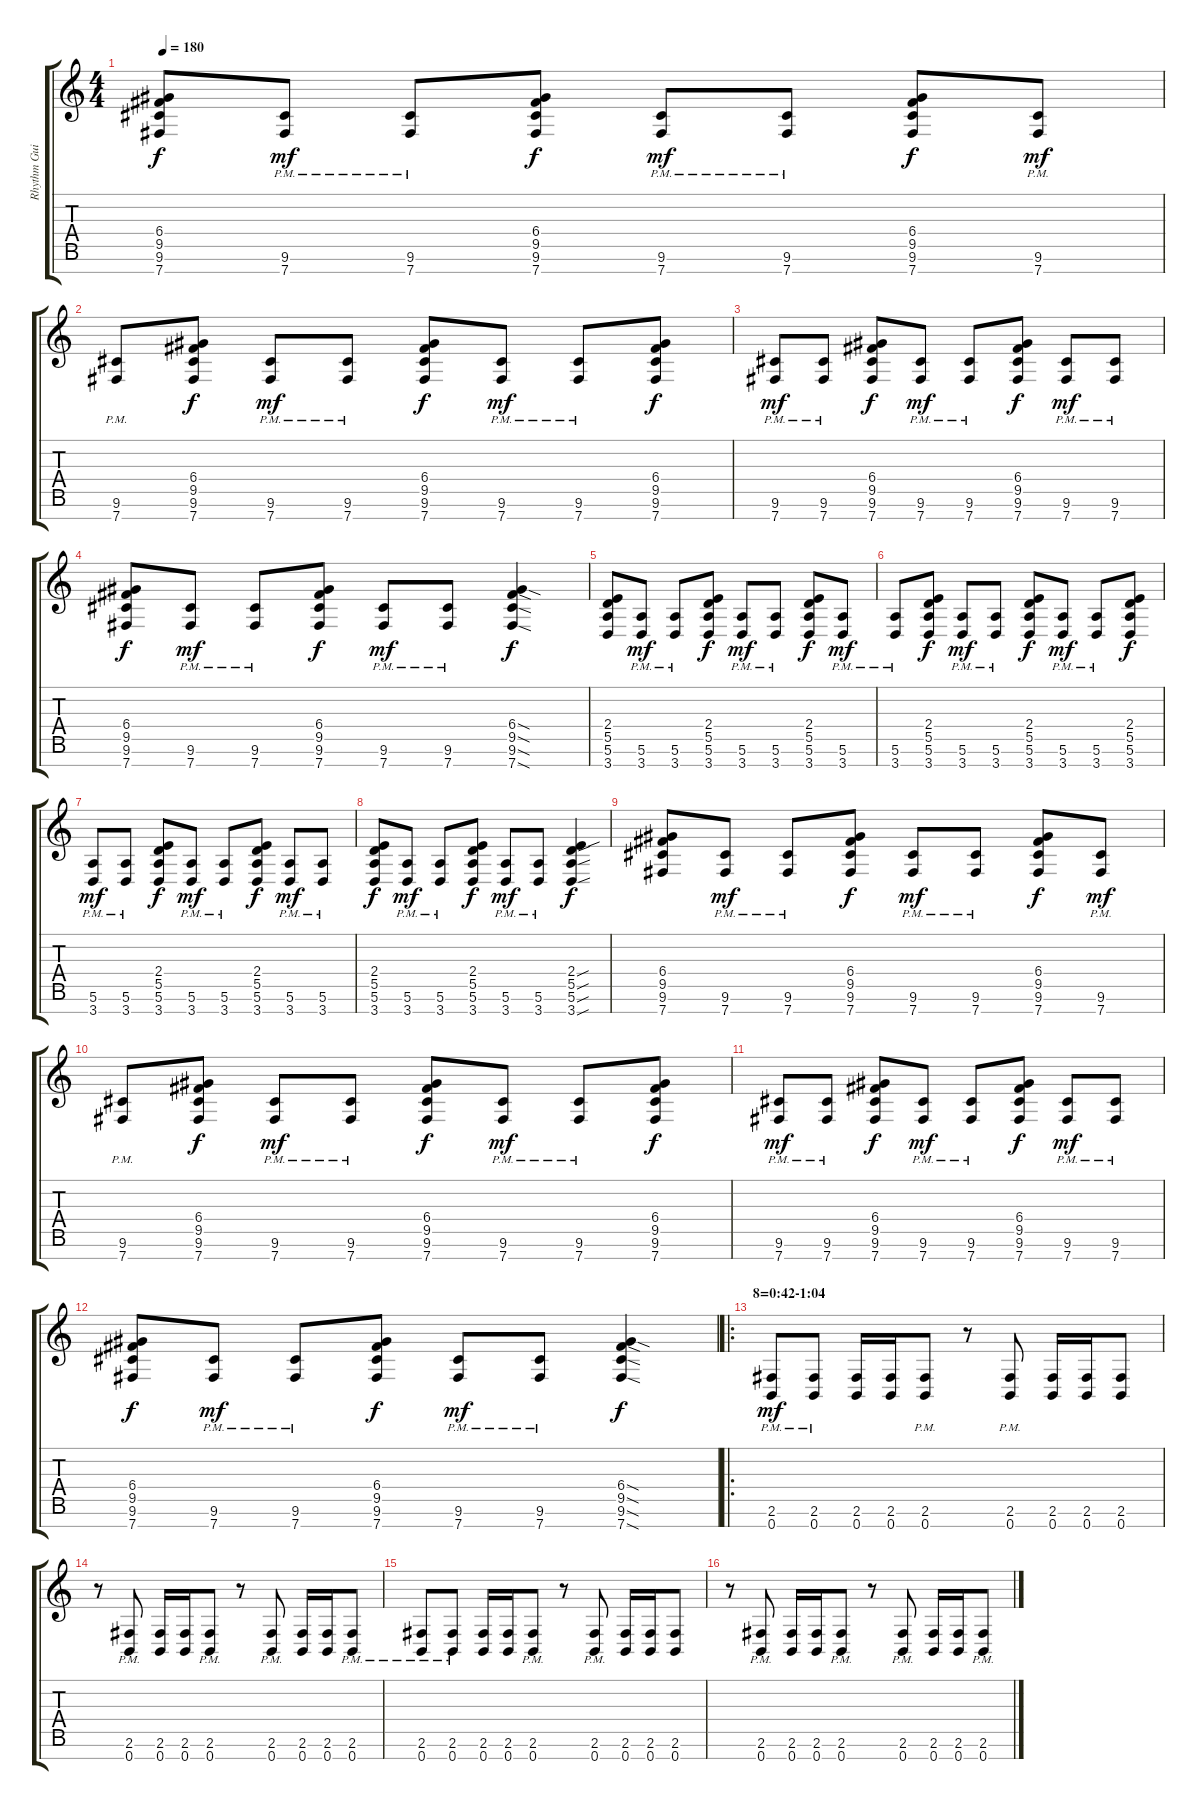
\track ("Rhythm Guitar" "Rhythm Gui") {instrument distortionguitar}
\staff {score tabs}
\tuning (E4 B3 G3 D3 A2 E2 B1) {hide}
\ts (4 4)
\tempo 180
\clef g2
\ks c
(6.4 9.5 9.6 7.7).8{dy f} (9.6{pm} 7.7{pm}).8{dy mf} (9.6{pm} 7.7{pm}).8 (6.4 9.5 9.6 7.7).8{dy f} (9.6{pm} 7.7{pm}).8{dy mf} (9.6{pm} 7.7{pm}).8 (6.4 9.5 9.6 7.7).8{dy f} (9.6{pm} 7.7{pm}).8{dy mf} |
(9.6{pm} 7.7{pm}).8 (6.4 9.5 9.6 7.7).8{dy f} (9.6{pm} 7.7{pm}).8{dy mf} (9.6{pm} 7.7{pm}).8 (6.4 9.5 9.6 7.7).8{dy f} (9.6{pm} 7.7{pm}).8{dy mf} (9.6{pm} 7.7{pm}).8 (6.4 9.5 9.6 7.7).8{dy f} |
(9.6{pm} 7.7{pm}).8{dy mf} (9.6{pm} 7.7{pm}).8 (6.4 9.5 9.6 7.7).8{dy f} (9.6{pm} 7.7{pm}).8{dy mf} (9.6{pm} 7.7{pm}).8 (6.4 9.5 9.6 7.7).8{dy f} (9.6{pm} 7.7{pm}).8{dy mf} (9.6{pm} 7.7{pm}).8 |
(6.4 9.5 9.6 7.7).8{dy f} (9.6{pm} 7.7{pm}).8{dy mf} (9.6{pm} 7.7{pm}).8 (6.4 9.5 9.6 7.7).8{dy f} (9.6{pm} 7.7{pm}).8{dy mf} (9.6{pm} 7.7{pm}).8 (6.4{sod} 9.5{sod} 9.6{sod} 7.7{sod}).4{dy f} |
(2.4 5.5 5.6 3.7).8 (5.6{pm} 3.7{pm}).8{dy mf} (5.6{pm} 3.7{pm}).8 (2.4 5.5 5.6 3.7).8{dy f} (5.6{pm} 3.7{pm}).8{dy mf} (5.6{pm} 3.7{pm}).8 (2.4 5.5 5.6 3.7).8{dy f} (5.6{pm} 3.7{pm}).8{dy mf} |
(5.6{pm} 3.7{pm}).8 (2.4 5.5 5.6 3.7).8{dy f} (5.6{pm} 3.7{pm}).8{dy mf} (5.6{pm} 3.7{pm}).8 (2.4 5.5 5.6 3.7).8{dy f} (5.6{pm} 3.7{pm}).8{dy mf} (5.6{pm} 3.7{pm}).8 (2.4 5.5 5.6 3.7).8{dy f} |
(5.6{pm} 3.7{pm}).8{dy mf} (5.6{pm} 3.7{pm}).8 (2.4 5.5 5.6 3.7).8{dy f} (5.6{pm} 3.7{pm}).8{dy mf} (5.6{pm} 3.7{pm}).8 (2.4 5.5 5.6 3.7).8{dy f} (5.6{pm} 3.7{pm}).8{dy mf} (5.6{pm} 3.7{pm}).8 |
(2.4 5.5 5.6 3.7).8{dy f} (5.6{pm} 3.7{pm}).8{dy mf} (5.6{pm} 3.7{pm}).8 (2.4 5.5 5.6 3.7).8{dy f} (5.6{pm} 3.7{pm}).8{dy mf} (5.6{pm} 3.7{pm}).8 (2.4{sou} 5.5{sou} 5.6{sou} 3.7{sou}).4{dy f} |
(6.4 9.5 9.6 7.7).8 (9.6{pm} 7.7{pm}).8{dy mf} (9.6{pm} 7.7{pm}).8 (6.4 9.5 9.6 7.7).8{dy f} (9.6{pm} 7.7{pm}).8{dy mf} (9.6{pm} 7.7{pm}).8 (6.4 9.5 9.6 7.7).8{dy f} (9.6{pm} 7.7{pm}).8{dy mf} |
(9.6{pm} 7.7{pm}).8 (6.4 9.5 9.6 7.7).8{dy f} (9.6{pm} 7.7{pm}).8{dy mf} (9.6{pm} 7.7{pm}).8 (6.4 9.5 9.6 7.7).8{dy f} (9.6{pm} 7.7{pm}).8{dy mf} (9.6{pm} 7.7{pm}).8 (6.4 9.5 9.6 7.7).8{dy f} |
(9.6{pm} 7.7{pm}).8{dy mf} (9.6{pm} 7.7{pm}).8 (6.4 9.5 9.6 7.7).8{dy f} (9.6{pm} 7.7{pm}).8{dy mf} (9.6{pm} 7.7{pm}).8 (6.4 9.5 9.6 7.7).8{dy f} (9.6{pm} 7.7{pm}).8{dy mf} (9.6{pm} 7.7{pm}).8 |
(6.4 9.5 9.6 7.7).8{dy f} (9.6{pm} 7.7{pm}).8{dy mf} (9.6{pm} 7.7{pm}).8 (6.4 9.5 9.6 7.7).8{dy f} (9.6{pm} 7.7{pm}).8{dy mf} (9.6{pm} 7.7{pm}).8 (6.4{sod} 9.5{sod} 9.6{sod} 7.7{sod}).4{dy f} |
\ro
\section ("" "8=0:42-1:04")
(2.6{pm} 0.7{pm}).8{dy mf} (2.6{pm} 0.7{pm}).8 (2.6 0.7).16 (2.6 0.7).16 (2.6{pm} 0.7{pm}).8 r.8 (2.6{pm} 0.7{pm}).8 (2.6 0.7).16 (2.6 0.7).16 (2.6 0.7).8 |
r.8 (2.6{pm} 0.7{pm}).8 (2.6 0.7).16 (2.6 0.7).16 (2.6{pm} 0.7{pm}).8 r.8 (2.6{pm} 0.7{pm}).8 (2.6 0.7).16 (2.6 0.7).16 (2.6{pm} 0.7{pm}).8 |
(2.6{pm} 0.7{pm}).8 (2.6{pm} 0.7{pm}).8 (2.6 0.7).16 (2.6 0.7).16 (2.6{pm} 0.7{pm}).8 r.8 (2.6{pm} 0.7{pm}).8 (2.6 0.7).16 (2.6 0.7).16 (2.6 0.7).8 |
r.8 (2.6{pm} 0.7{pm}).8 (2.6 0.7).16 (2.6 0.7).16 (2.6{pm} 0.7{pm}).8 r.8 (2.6{pm} 0.7{pm}).8 (2.6 0.7).16 (2.6 0.7).16 (2.6{pm} 0.7{pm}).8
